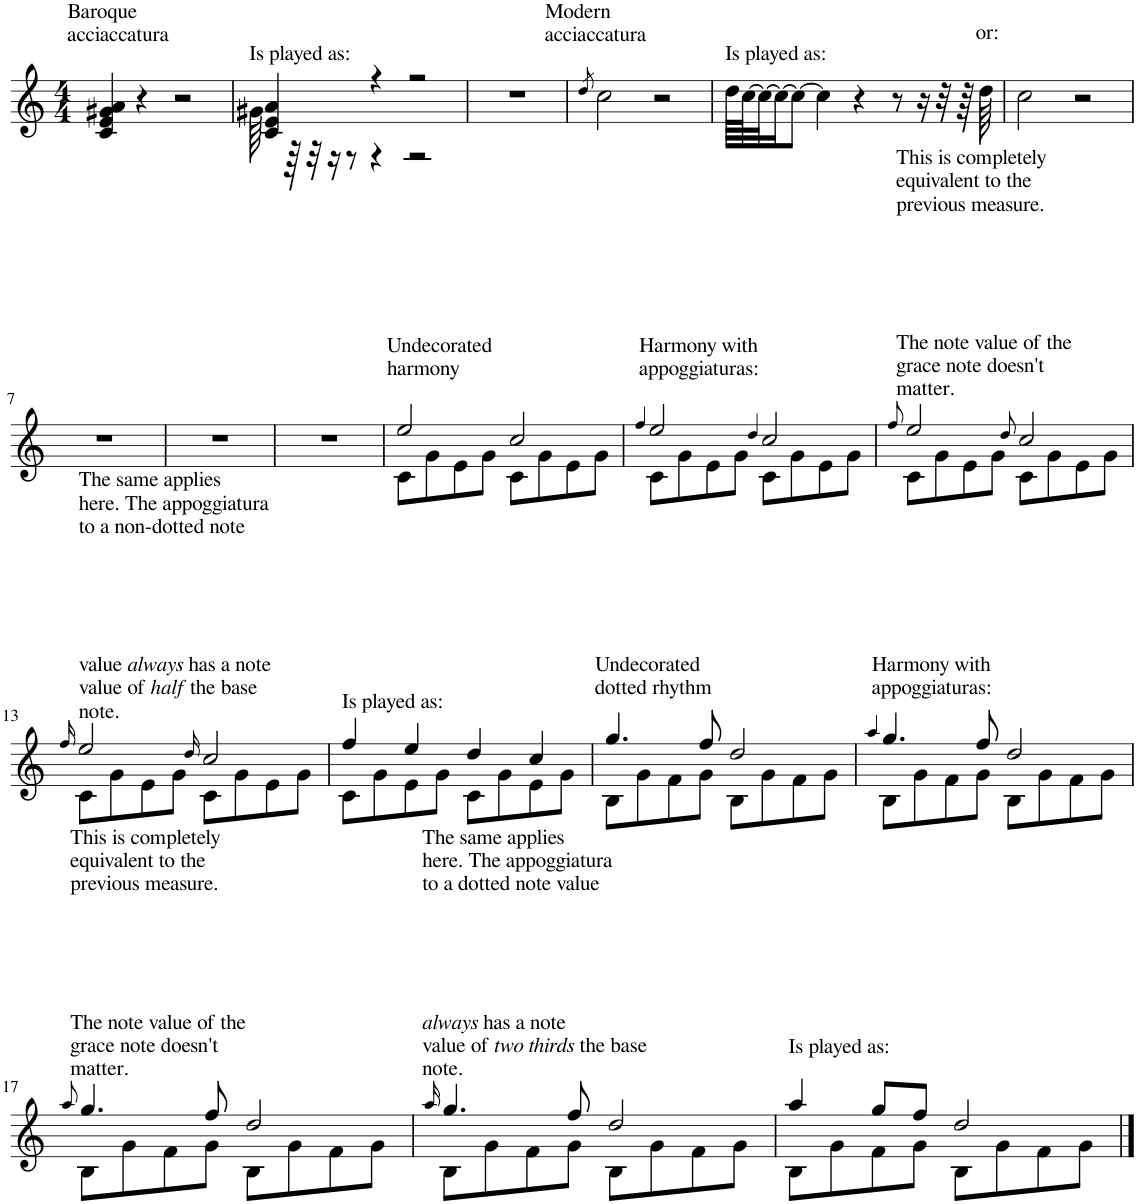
**kern
*part1
*staff1
*I"Piano
*I'Pno.
*clefG2
*k[]
*M4/4
=1
!LO:TX:a:t=Baroque
!LO:TX:a:t=acciaccatura
4c/ 4e/ 4g#X/ 4a/
4r
2r
=2
*^
!LO:TX:a:t=Is played as&colon;	!
4c/ 4e/ 4a/	64g#X\
.	64r
.	32r
.	16r
.	8r
4r	4r
2r	2r
*v	*v
=3
1r
=4
8qdd/
!LO:TX:a:t=Modern
!LO:TX:a:t=acciaccatura
2cc\
2r
=5
!LO:TX:a:t=Is played as&colon;
64dd\LLLL
[64cc\J
32cc\J_
16cc\J_
8cc\J_
4cc\]
4r
8r
16r
32r
64r
64dd\
=6
!LO:TX:a:t=or&colon;
2cc\
2r
!!LO:LB:g=z
=7
1r
=8
1r
=9
1r
=10
*^
!LO:TX:a:t=Undecorated	!
!LO:TX:a:t=harmony	!
2ee/	8c\L
.	8g\
.	8e\
.	8g\J
2cc/	8c\L
.	8g\
.	8e\
.	8g\J
=11	=11
4qff/	.
!LO:TX:a:t=Harmony with	!
!LO:TX:a:t=appoggiaturas&colon;	!
2ee/	8c\L
.	8g\
.	8e\
.	8g\J
4qdd/	.
2cc/	8c\L
.	8g\
.	8e\
.	8g\J
=12	=12
8qff/	.
!LO:TX:a:t=This is completely	!
!LO:TX:a:t=equivalent to the	!
!LO:TX:a:t=previous measure.	!
!LO:TX:a:t=The note value of the	!
!LO:TX:a:t=grace note doesn't	!
!LO:TX:a:t=matter.	!
2ee/	8c\L
.	8g\
.	8e\
.	8g\J
8qdd/	.
2cc/	8c\L
.	8g\
.	8e\
.	8g\J
!!LO:LB:g=z	!!
=13	=13
16qff/	.
!LO:TX:a:t=The same applies	!
!LO:TX:a:t=here. The appoggiatura	!
!LO:TX:a:t=to a non-dotted note	!
!LO:TX:a:t=value	!
!LO:TX:a:i:t=always	!
!LO:TX:a:t=has a note	!
!LO:TX:a:t=value of	!
!LO:TX:a:i:t=half	!
!LO:TX:a:t=the base	!
!LO:TX:a:t=note.	!
2ee/	8c\L
.	8g\
.	8e\
.	8g\J
16qdd/	.
2cc/	8c\L
.	8g\
.	8e\
.	8g\J
=14	=14
!LO:TX:a:t=Is played as&colon;	!
4ff/	8c\L
.	8g\
4ee/	8e\
.	8g\J
4dd/	8c\L
.	8g\
4cc/	8e\
.	8g\J
=15	=15
!LO:TX:a:t=Undecorated	!
!LO:TX:a:t=dotted rhythm	!
4.gg/	8B\L
.	8g\
.	8f\
8ff/	8g\J
2dd/	8B\L
.	8g\
.	8f\
.	8g\J
=16	=16
4qaa/	.
!LO:TX:a:t=Harmony with	!
!LO:TX:a:t=appoggiaturas&colon;	!
4.gg/	8B\L
.	8g\
.	8f\
8ff/	8g\J
2dd/	8B\L
.	8g\
.	8f\
.	8g\J
!!LO:LB:g=z	!!
=17	=17
8qaa/	.
!LO:TX:a:t=This is completely	!
!LO:TX:a:t=equivalent to the	!
!LO:TX:a:t=previous measure.	!
!LO:TX:a:t=The note value of the	!
!LO:TX:a:t=grace note doesn't	!
!LO:TX:a:t=matter.	!
4.gg/	8B\L
.	8g\
.	8f\
8ff/	8g\J
2dd/	8B\L
.	8g\
.	8f\
.	8g\J
=18	=18
16qaa/	.
!LO:TX:a:t=The same applies	!
!LO:TX:a:t=here. The appoggiatura	!
!LO:TX:a:t=to a dotted note value	!
!LO:TX:a:i:t=always	!
!LO:TX:a:t=has a note	!
!LO:TX:a:t=value of	!
!LO:TX:a:i:t=two thirds	!
!LO:TX:a:t=the base	!
!LO:TX:a:t=note.	!
4.gg/	8B\L
.	8g\
.	8f\
8ff/	8g\J
2dd/	8B\L
.	8g\
.	8f\
.	8g\J
=19	=19
!LO:TX:a:t=Is played as&colon;	!
4aa/	8B\L
.	8g\
8gg/L	8f\
8ff/J	8g\J
2dd/	8B\L
.	8g\
.	8f\
.	8g\J
*v	*v
==
*-
